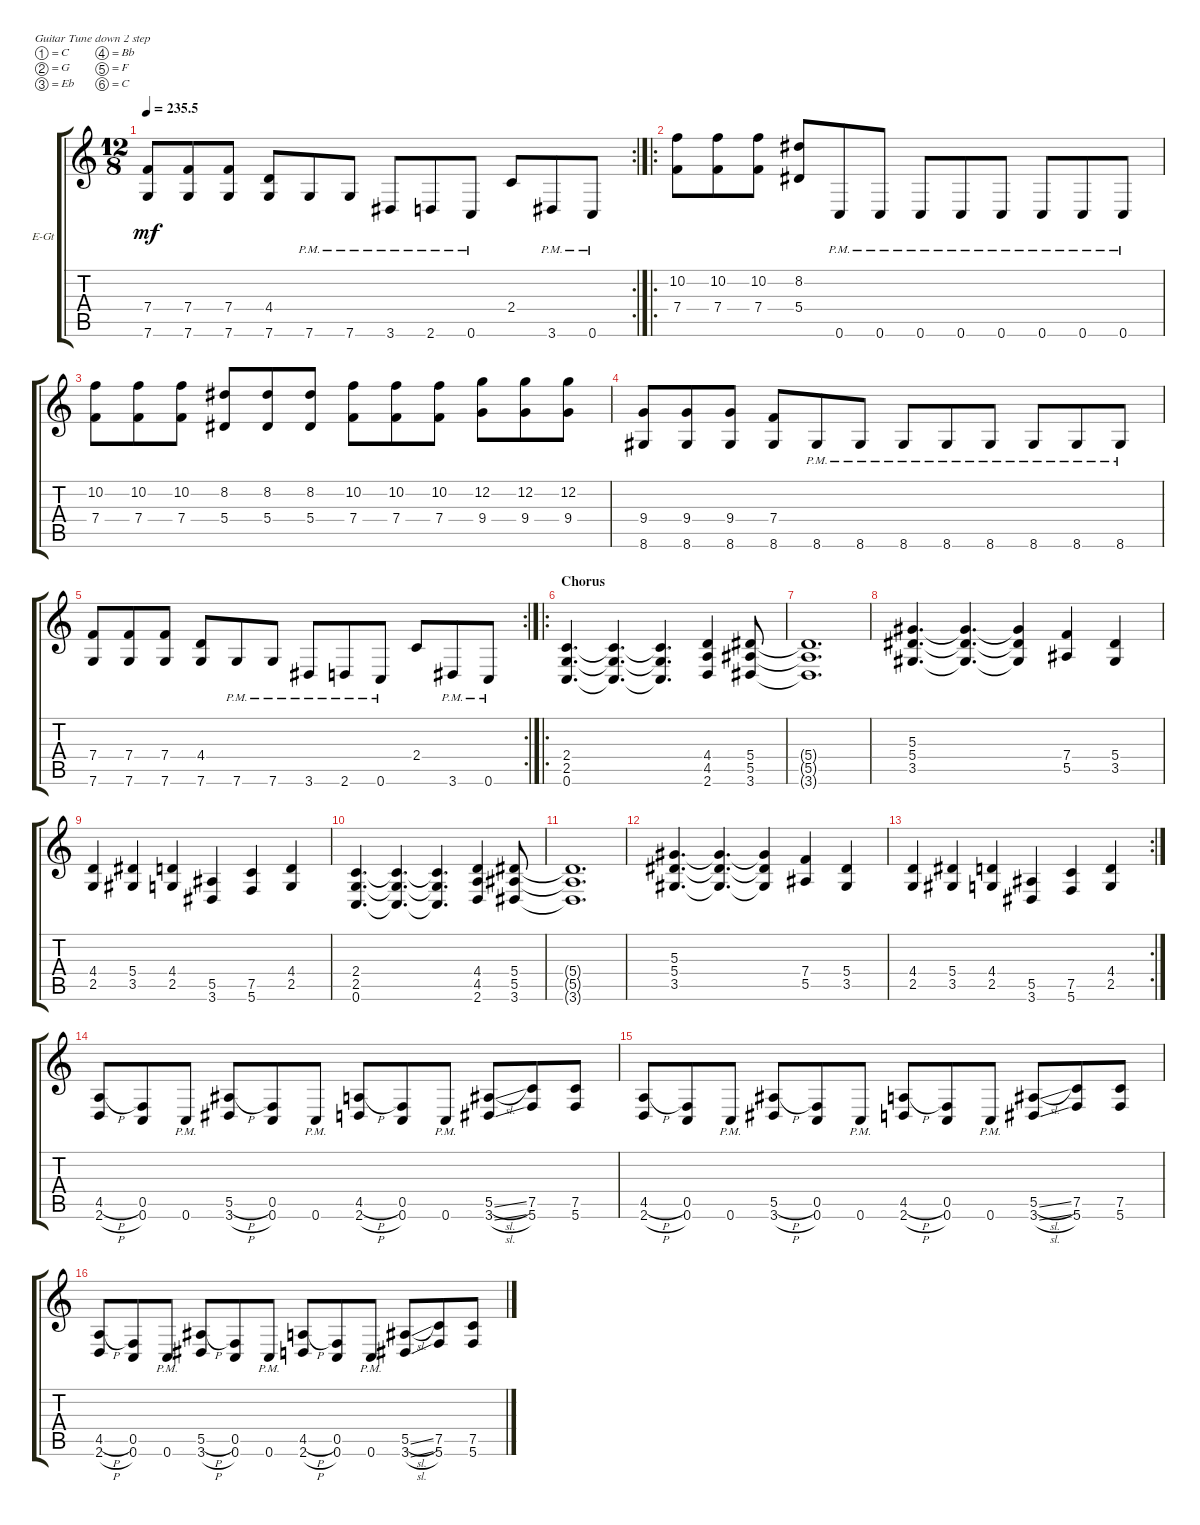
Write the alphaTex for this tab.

\bracketExtendMode groupsimilarinstruments
\firstSystemTrackNameOrientation horizontal
\otherSystemsTrackNameOrientation horizontal
\track ("Electric Guitar 2" "E-Gt") {instrument distortionguitar}
\staff {score tabs}
\tuning (C4 G3 Eb3 Bb2 F2 C2)
\rc 2
\ts (12 8)
\tempo
235.5
\accidentals auto
\clef g2
\ottava regular
\simile none
\ks c
(7.6 7.4).8{dy mf} (7.4 7.6).8 (7.4 7.6).8 (4.4 7.6).8 7.6{pm}.8 7.6{pm}.8 3.6{pm}.8 2.6{pm}.8 0.6{pm}.8 2.4.8 3.6{pm}.8 0.6{pm}.8 |
\ro
(7.4 10.2).8 (10.2 7.4).8 (7.4 10.2).8 (5.4 8.2).8 0.6{pm}.8 0.6{pm}.8 0.6{pm}.8 0.6{pm}.8 0.6{pm}.8 0.6{pm}.8 0.6{pm}.8 0.6{pm}.8 |
(7.4 10.2).8 (10.2 7.4).8 (7.4 10.2).8 (5.4 8.2).8 (5.4 8.2).8 (5.4 8.2).8 (7.4 10.2).8 (7.4 10.2).8 (7.4 10.2).8 (9.4 12.2).8 (9.4 12.2).8 (9.4 12.2).8 |
(9.4 8.6).8 (9.4 8.6).8 (9.4 8.6).8 (7.4 8.6).8 8.6{pm}.8 8.6{pm}.8 8.6{pm}.8 8.6{pm}.8 8.6{pm}.8 8.6{pm}.8 8.6{pm}.8 8.6{pm}.8 |
\rc 2
(7.6 7.4).8 (7.4 7.6).8 (7.4 7.6).8 (4.4 7.6).8 7.6{pm}.8 7.6{pm}.8 3.6{pm}.8 2.6{pm}.8 0.6{pm}.8 2.4.8 3.6{pm}.8 0.6{pm}.8 |
\ro
\section ("" "Chorus")
(0.6 2.5 2.4).4{d} (0.6{t} 2.5{t} 2.4{t}).4{d} (0.6{t} 2.5{t} 2.4{t}).4{d} (2.6 4.5 4.4).4 (3.6 5.5 5.4).8 |
(5.4{t} 5.5{t} 3.6{t}).1{d} |
(3.5 5.4 5.3).4{d} (3.5{t} 5.4{t} 5.3{t}).4{d} (3.5{t} 5.4{t} 5.3{t}).4 (5.5 7.4).4 (3.5 5.4).4 |
(2.5 4.4).4 (3.5 5.4).4 (2.5 4.4).4 (3.6 5.5).4 (5.6 7.5).4 (2.5 4.4).4 |
(0.6 2.5 2.4).4{d} (0.6{t} 2.5{t} 2.4{t}).4{d} (0.6{t} 2.5{t} 2.4{t}).4{d} (2.6 4.5 4.4).4 (3.6 5.5 5.4).8 |
(5.4{t} 5.5{t} 3.6{t}).1{d} |
(3.5 5.4 5.3).4{d} (3.5{t} 5.4{t} 5.3{t}).4{d} (3.5{t} 5.4{t} 5.3{t}).4 (5.5 7.4).4 (3.5 5.4).4 |
\rc 2
(2.5 4.4).4 (3.5 5.4).4 (2.5 4.4).4 (3.6 5.5).4 (5.6 7.5).4 (2.5 4.4).4 |
(2.6{h} 4.5{h}).8 (0.6 0.5).8 0.6{pm}.8 (3.6{h} 5.5{h}).8 (0.6 0.5).8 0.6{pm}.8 (2.6{h} 4.5{h}).8 (0.6 0.5).8 0.6{pm}.8 (3.6{sl} 5.5{sl}).8 (5.6 7.5).8 (5.6 7.5).8 |
(2.6{h} 4.5{h}).8 (0.6 0.5).8 0.6{pm}.8 (3.6{h} 5.5{h}).8 (0.6 0.5).8 0.6{pm}.8 (2.6{h} 4.5{h}).8 (0.6 0.5).8 0.6{pm}.8 (3.6{sl} 5.5{sl}).8 (5.6 7.5).8 (5.6 7.5).8 |
(2.6{h} 4.5{h}).8 (0.6 0.5).8 0.6{pm}.8 (3.6{h} 5.5{h}).8 (0.6 0.5).8 0.6{pm}.8 (2.6{h} 4.5{h}).8 (0.6 0.5).8 0.6{pm}.8 (3.6{sl} 5.5{sl}).8 (5.6 7.5).8 (5.6 7.5).8
